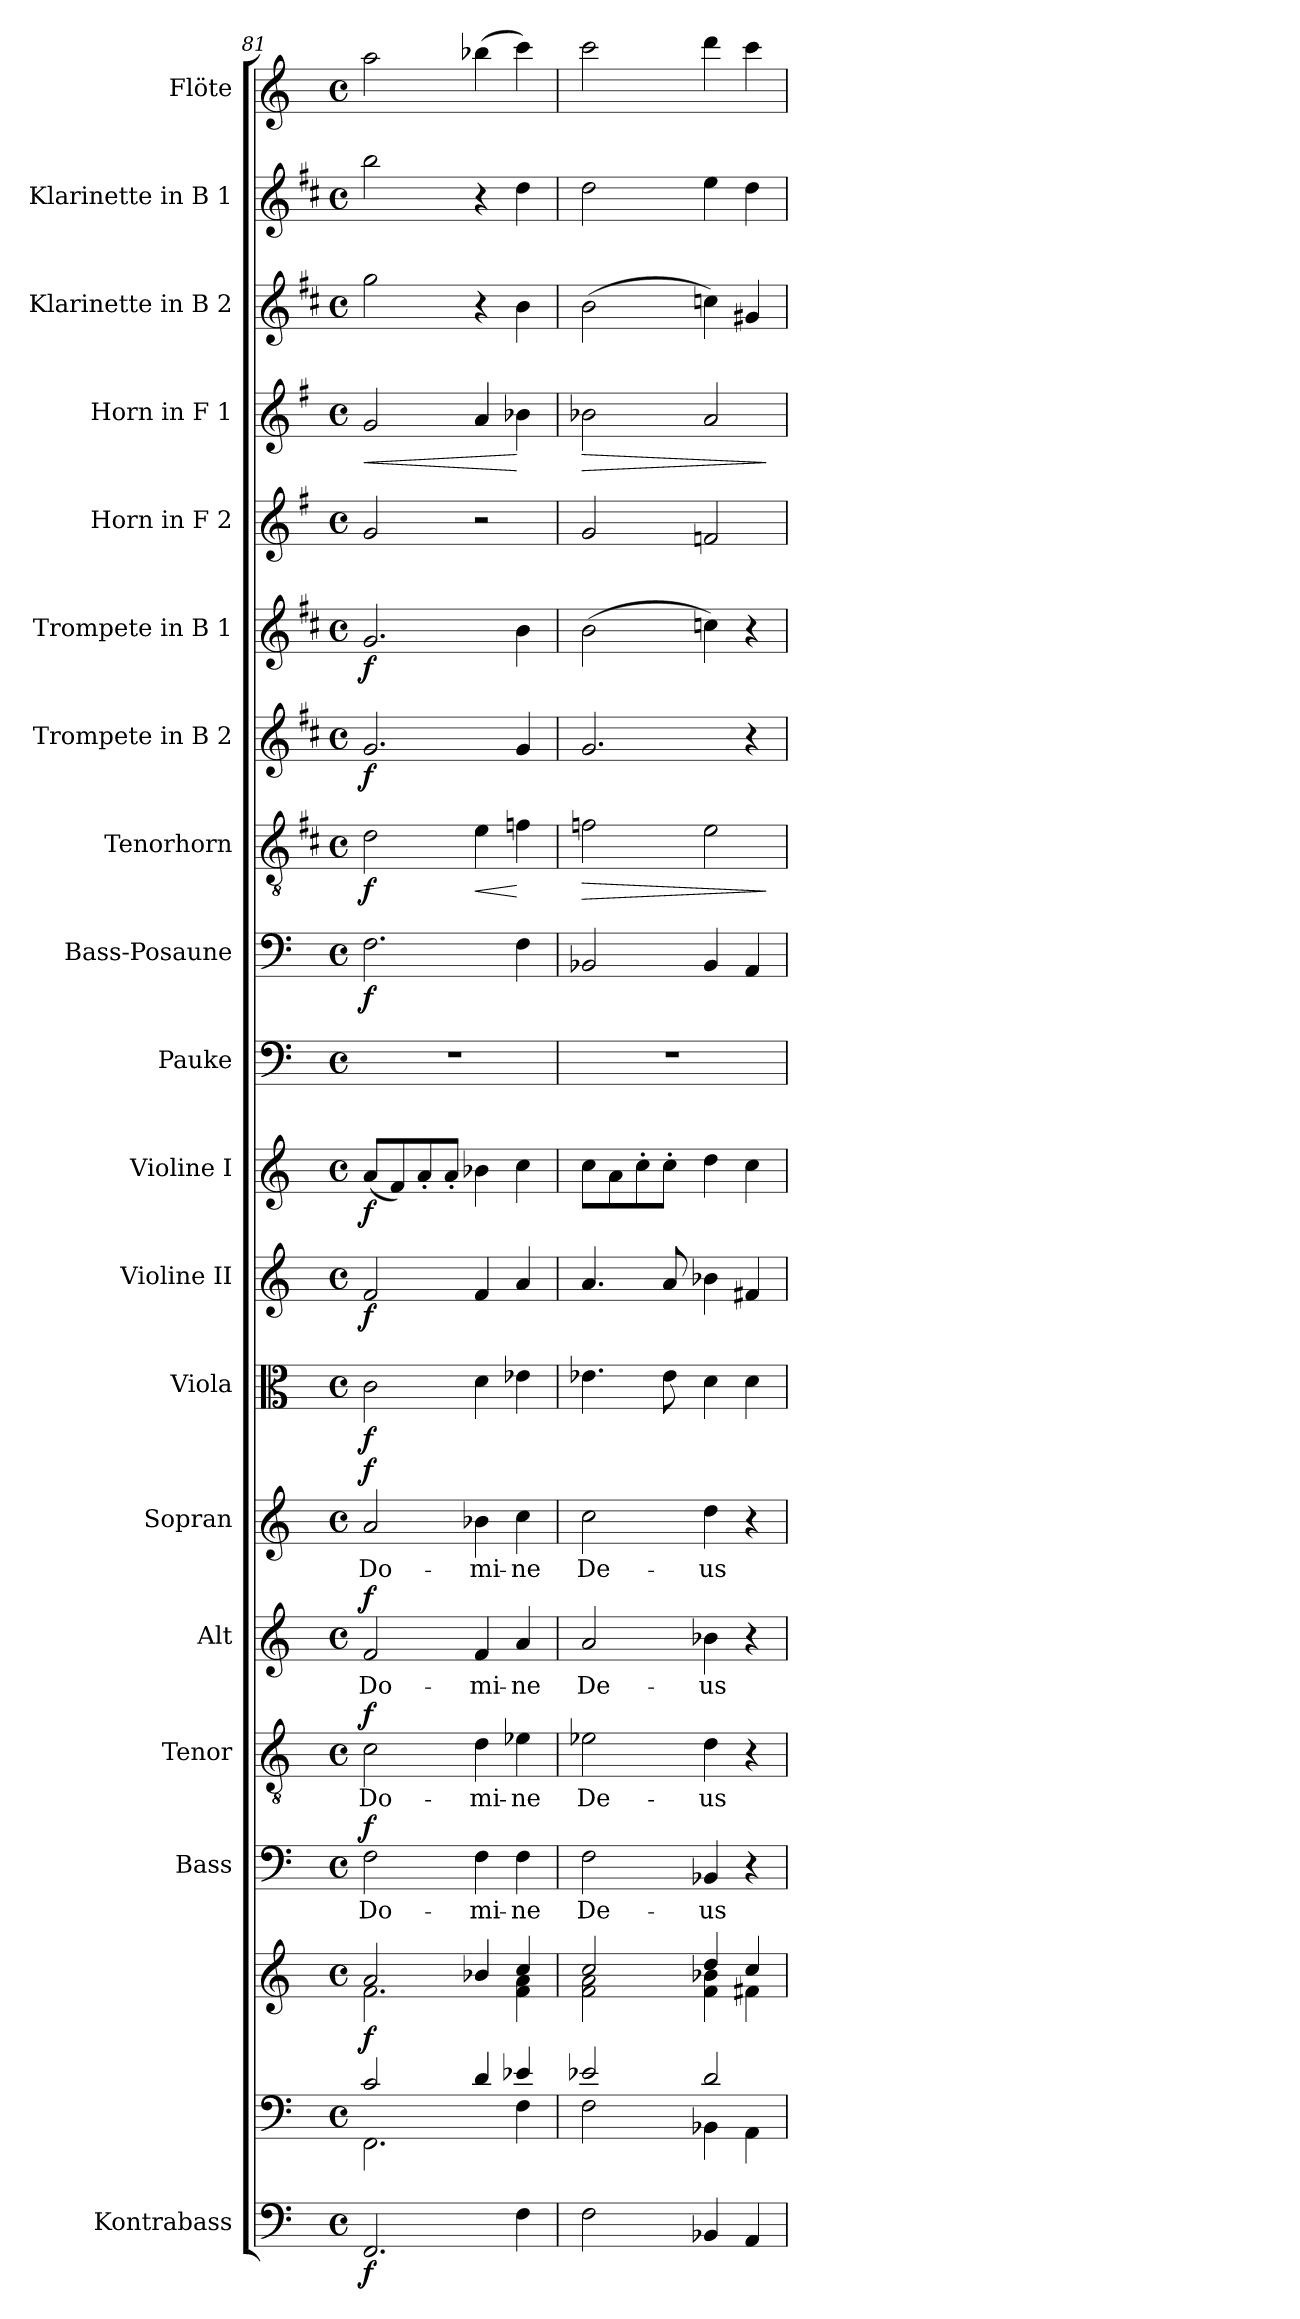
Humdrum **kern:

**kern	**dynam	**kern	**kern	**dynam	**kern	**text	**dynam	**kern	**text	**dynam	**kern	**text	**dynam	**kern	**text	**dynam	**kern	**dynam	**kern	**dynam	**kern	**dynam	**kern	**kern	**dynam	**kern	**dynam	**kern	**dynam	**kern	**dynam	**kern	**kern	**dynam	**kern	**kern	**kern
*part19	*part19	*part18	*part18	*part18	*part17	*part17	*part17	*part16	*part16	*part16	*part15	*part15	*part15	*part14	*part14	*part14	*part13	*part13	*part12	*part12	*part11	*part11	*part10	*part9	*part9	*part8	*part8	*part7	*part7	*part6	*part6	*part5	*part4	*part4	*part3	*part2	*part1
*staff20	*staff20	*staff19	*staff18	*staff18/19	*staff17	*staff17	*staff17	*staff16	*staff16	*staff16	*staff15	*staff15	*staff15	*staff14	*staff14	*staff14	*staff13	*staff13	*staff12	*staff12	*staff11	*staff11	*staff10	*staff9	*staff9	*staff8	*staff8	*staff7	*staff7	*staff6	*staff6	*staff5	*staff4	*staff4	*staff3	*staff2	*staff1
*I"Kontrabass	*	*	*	*	*I"Bass	*	*	*I"Tenor	*	*	*I"Alt	*	*	*I"Sopran	*	*	*I"Viola	*	*I"Violine II	*	*I"Violine I	*	*I"Pauke	*I"Bass-Posaune	*	*I"Tenorhorn	*	*I"Trompete in B 2	*	*I"Trompete in B 1	*	*I"Horn in F 2	*I"Horn in F 1	*	*I"Klarinette in B 2	*I"Klarinette in B 1	*I"Flöte
*I'Kb.	*	*	*	*	*I'B	*	*	*I'T	*	*	*I'A	*	*	*I'S	*	*	*I'Vla.	*	*I'Vl. II	*	*I'Vl. I	*	*I'Pk.	*I'B. Pos.	*	*I'T	*	*	*	*	*	*I'Hrn. 2	*I'Hrn. 1	*	*	*	*I'Fl.
*clefF4	*	*clefF4	*clefG2	*	*clefF4	*	*	*clefGv2	*	*	*clefG2	*	*	*clefG2	*	*	*clefC3	*	*clefG2	*	*clefG2	*	*clefF4	*clefF4	*	*clefGv2	*	*clefG2	*	*clefG2	*	*clefG2	*clefG2	*	*clefG2	*clefG2	*clefG2
*ITrd7c12	*	*	*	*	*	*	*	*	*	*	*	*	*	*	*	*	*	*	*	*	*	*	*	*	*	*ITrd1c2	*	*ITrd1c2	*	*ITrd1c2	*	*ITrd4c7	*ITrd4c7	*	*ITrd1c2	*ITrd1c2	*
*k[]	*	*k[]	*k[]	*	*k[]	*	*	*k[]	*	*	*k[]	*	*	*k[]	*	*	*k[]	*	*k[]	*	*k[]	*	*k[]	*k[]	*	*k[]	*	*k[]	*	*k[]	*	*k[]	*k[]	*	*k[]	*k[]	*k[]
*C:	*	*C:	*C:	*	*C:	*	*	*C:	*	*	*C:	*	*	*C:	*	*	*C:	*	*C:	*	*C:	*	*C:	*C:	*	*C:	*	*C:	*	*C:	*	*C:	*C:	*	*C:	*C:	*C:
*M4/4	*	*M4/4	*M4/4	*	*M4/4	*	*	*M4/4	*	*	*M4/4	*	*	*M4/4	*	*	*M4/4	*	*M4/4	*	*M4/4	*	*M4/4	*M4/4	*	*M4/4	*	*M4/4	*	*M4/4	*	*M4/4	*M4/4	*	*M4/4	*M4/4	*M4/4
*met(c)	*	*met(c)	*met(c)	*	*met(c)	*	*	*met(c)	*	*	*met(c)	*	*	*met(c)	*	*	*met(c)	*	*met(c)	*	*met(c)	*	*met(c)	*met(c)	*	*met(c)	*	*met(c)	*	*met(c)	*	*met(c)	*met(c)	*	*met(c)	*met(c)	*met(c)
=81	=81	=81	=81	=81	=81	=81	=81	=81	=81	=81	=81	=81	=81	=81	=81	=81	=81	=81	=81	=81	=81	=81	=81	=81	=81	=81	=81	=81	=81	=81	=81	=81	=81	=81	=81	=81	=81
*	*	*^	*^	*	*	*	*	*	*	*	*	*	*	*	*	*	*	*	*	*	*	*	*	*	*	*	*	*	*	*	*	*	*	*	*	*	*
!	!LO:DY:b	!	!	!	!	!LO:DY:b	!	!LO:LY:b	!LO:DY:a	!	!LO:LY:b	!LO:DY:a	!	!LO:LY:b	!LO:DY:a	!	!LO:LY:b	!LO:DY:a	!	!LO:DY:b	!	!LO:DY:b	!	!LO:DY:b	!	!	!LO:DY:b	!	!LO:DY:b	!	!LO:DY:b	!	!LO:DY:b	!	!	!LO:HP:b	!	!	!
2.FFF/	f	2c/	2.FF\	2a/	2.f\	f	2F\	Do-	f	2c\	Do-	f	2f/	Do-	f	2a/	Do-	f	2c\	f	2f/	f	(<8a/L	f	1r	2.F\	f	2c\	f	2.f/	f	2.f/	f	2c/	2c/	<	2ff\	2aa\	2aa\
.	.	.	.	.	.	.	.	.	.	.	.	.	.	.	.	.	.	.	.	.	.	.	8f/)	.	.	.	.	.	.	.	.	.	.	.	.	.	.	.	.
.	.	.	.	.	.	.	.	.	.	.	.	.	.	.	.	.	.	.	.	.	.	.	8a'</	.	.	.	.	.	.	.	.	.	.	.	.	.	.	.	.
.	.	.	.	.	.	.	.	.	.	.	.	.	.	.	.	.	.	.	.	.	.	.	8a'</J	.	.	.	.	.	.	.	.	.	.	.	.	.	.	.	.
!	!	!	!	!	!	!	!	!LO:LY:b	!	!	!LO:LY:b	!	!	!LO:LY:b	!	!	!LO:LY:b	!	!	!	!	!	!	!	!	!	!	!	!LO:HP:b	!	!	!	!	!	!	!	!	!	!
.	.	4d/	.	4b-X/	.	.	4F\	-mi-	.	4d\	-mi-	.	4f/	-mi-	.	4b-X\	-mi-	.	4d\	.	4f/	.	4b-X\	.	.	.	.	4d\	<	.	.	.	.	2r	4d/	.	4r	4r	(>4bb-X\
!	!	!	!	!	!	!	!	!LO:LY:b	!	!	!LO:LY:b	!	!	!LO:LY:b	!	!	!LO:LY:b	!	!	!	!	!	!	!	!	!	!	!	!	!	!	!	!	!	!	!	!	!	!
4FF\	.	4e-X/	4F\	4cc/	4f\ 4a\	.	4F\	-ne	.	4e-X\	-ne	.	4a/	-ne	.	4cc\	-ne	.	4e-X\	.	4a/	.	4cc\	.	.	4F\	.	4e-X\	[	4f/	.	4a\	.	.	4e-X\	[	4a\	4cc\	4ccc\)
=82	=82	=82	=82	=82	=82	=82	=82	=82	=82	=82	=82	=82	=82	=82	=82	=82	=82	=82	=82	=82	=82	=82	=82	=82	=82	=82	=82	=82	=82	=82	=82	=82	=82	=82	=82	=82	=82	=82	=82
!	!	!	!	!	!	!	!	!LO:LY:b	!	!	!LO:LY:b	!	!	!LO:LY:b	!	!	!LO:LY:b	!	!	!	!	!	!	!	!	!	!	!	!LO:HP:b	!	!	!	!	!	!	!LO:HP:b	!	!	!
2FF\	.	2e-X/	2F\	2cc/	2f\ 2a\	.	2F\	De-	.	2e-X\	De-	.	2a/	De-	.	2cc\	De-	.	4.e-X\	.	4.a/	.	8cc\L	.	1r	2BB-X/	.	2e-X\	>	2.f/	.	(>2a\	.	2c/	2e-X\	>	(>2a\	2cc\	2ccc\
.	.	.	.	.	.	.	.	.	.	.	.	.	.	.	.	.	.	.	.	.	.	.	8a\	.	.	.	.	.	.	.	.	.	.	.	.	.	.	.	.
.	.	.	.	.	.	.	.	.	.	.	.	.	.	.	.	.	.	.	.	.	.	.	8cc'>\	.	.	.	.	.	.	.	.	.	.	.	.	.	.	.	.
.	.	.	.	.	.	.	.	.	.	.	.	.	.	.	.	.	.	.	8e-\	.	8a/	.	8cc'>\J	.	.	.	.	.	.	.	.	.	.	.	.	.	.	.	.
!	!	!	!	!	!	!	!	!LO:LY:b	!	!	!LO:LY:b	!	!	!LO:LY:b	!	!	!LO:LY:b	!	!	!	!	!	!	!	!	!	!	!	!	!	!	!	!	!	!	!	!	!	!
4BBB-X/	.	2d/	4BB-X\	4dd/	4f\ 4b-X\	.	4BB-X/	-us	.	4d\	-us	.	4b-X\	-us	.	4dd\	-us	.	4d\	.	4b-X\	.	4dd\	.	.	4BB-/	.	2d\	.	.	.	4b-X\)	.	2B-X/	2d/	.	4b-X\)	4dd\	4ddd\
4AAA/	.	.	4AA\	4cc/	4f#X\	.	4r	.	.	4r	.	.	4r	.	.	4r	.	.	4d\	.	4f#X/	.	4cc\	.	.	4AA/	.	.	.	4r	.	4r	.	.	.	.	4f#X/	4cc\	4ccc\
*	*	*v	*v	*	*	*	*	*	*	*	*	*	*	*	*	*	*	*	*	*	*	*	*	*	*	*	*	*	*	*	*	*	*	*	*	*	*	*	*
*	*	*	*v	*v	*	*	*	*	*	*	*	*	*	*	*	*	*	*	*	*	*	*	*	*	*	*	*	*	*	*	*	*	*	*	*	*	*	*
.	.	.	.	.	.	.	.	.	.	.	.	.	.	.	.	.	.	.	.	.	.	.	.	.	.	.	]	.	.	.	.	.	.	]	.	.	.
=	=	=	=	=	=	=	=	=	=	=	=	=	=	=	=	=	=	=	=	=	=	=	=	=	=	=	=	=	=	=	=	=	=	=	=	=	=
*-	*-	*-	*-	*-	*-	*-	*-	*-	*-	*-	*-	*-	*-	*-	*-	*-	*-	*-	*-	*-	*-	*-	*-	*-	*-	*-	*-	*-	*-	*-	*-	*-	*-	*-	*-	*-	*-
